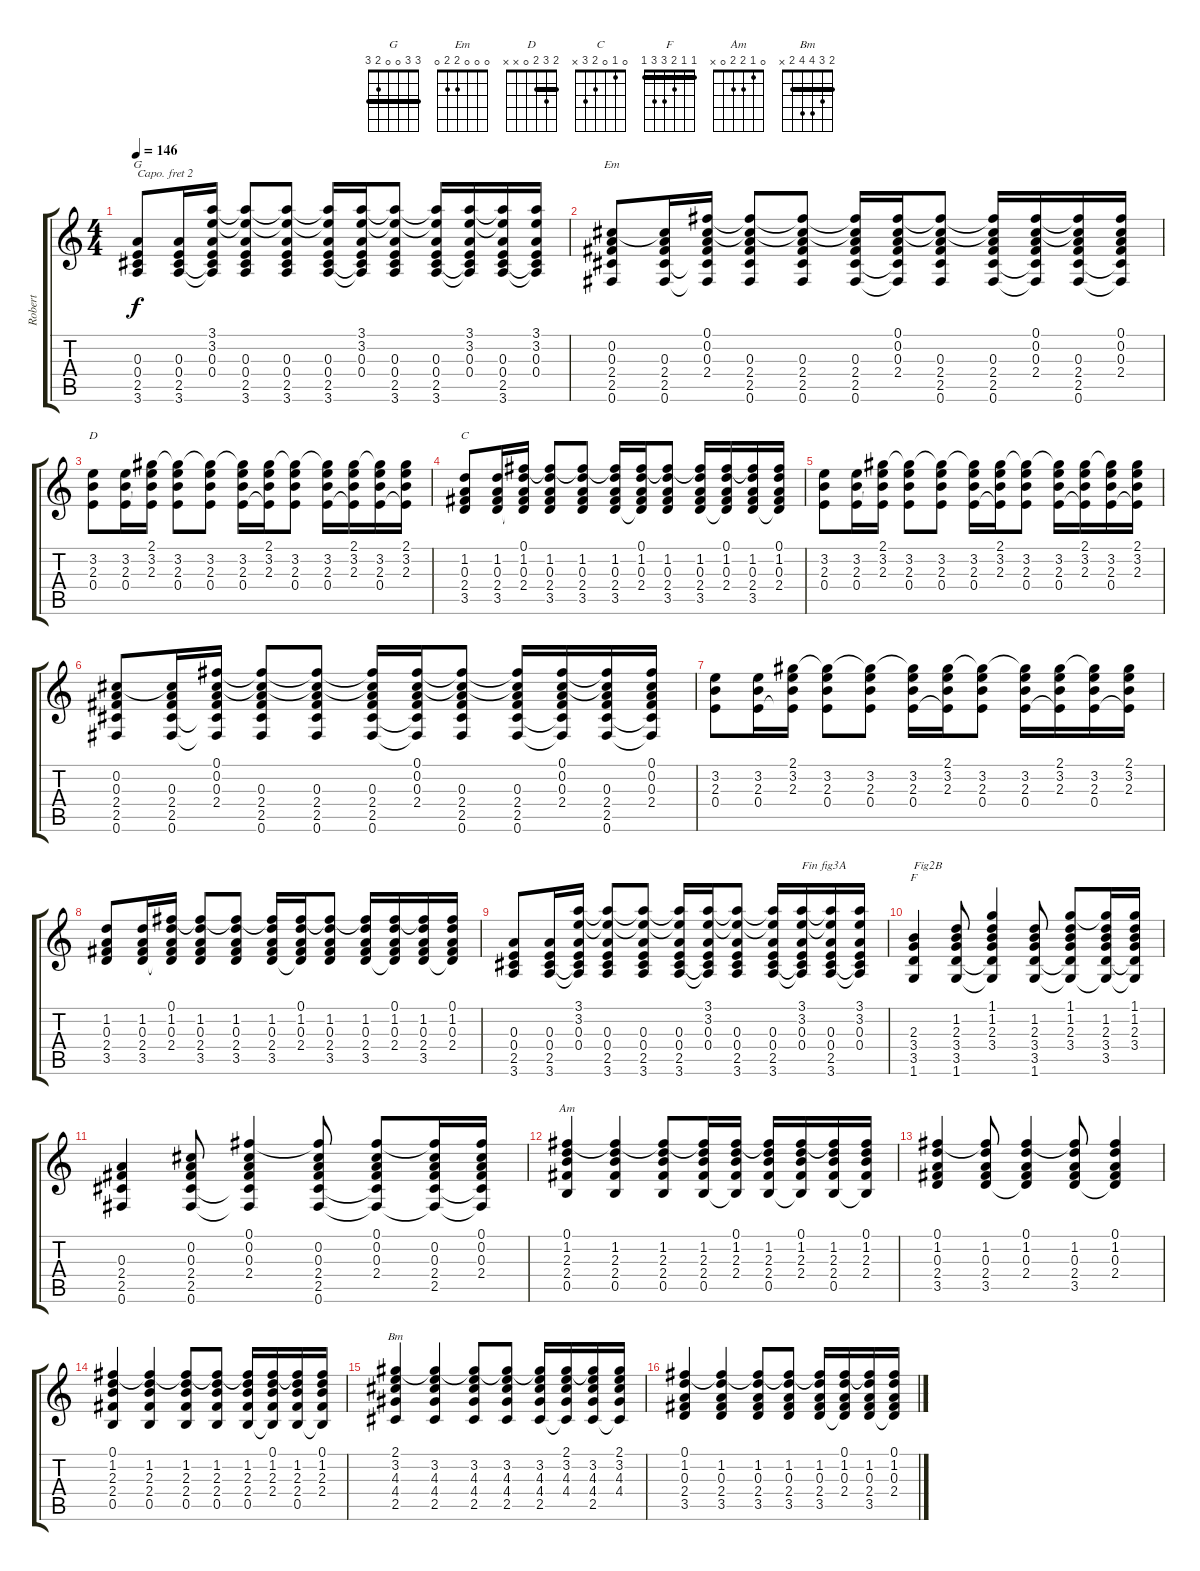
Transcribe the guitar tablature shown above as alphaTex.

\track ("Robert" "Robert") {instrument acousticguitarsteel}
\staff {score tabs}
\capo 2
\tuning (E4 B3 G3 D3 A2 E2) {hide}
\chord ("G" 3 3 0 0 2 3) {barre 3}
\chord ("Em" 0 0 0 2 2 0)
\chord ("D" 2 3 2 0 x x) {barre 2}
\chord ("C" 0 1 0 2 3 x)
\chord ("F" 1 1 2 3 3 1) {barre 1}
\chord ("Am" 0 1 2 2 0 x)
\chord ("Bm" 2 3 4 4 2 x) {barre 2}
\ts (4 4)
\tempo 146
\clef g2
\ks c
(0.3 0.4 2.5 3.6).8{ch "G" dy f} (0.3 0.4 2.5 3.6).16 (3.1 3.2 0.3 0.4 2.5{t} 3.6{t}).16 (3.1{t} 3.2{t} 0.3 0.4 2.5 3.6).8 (3.1{t} 3.2{t} 0.3 0.4 2.5 3.6).8 (3.1{t} 3.2{t} 0.3 0.4 2.5 3.6).16 (3.1 3.2 0.3 0.4 2.5{t} 3.6{t}).16 (3.1{t} 3.2{t} 0.3 0.4 2.5 3.6).8 (3.1{t} 3.2{t} 0.3 0.4 2.5 3.6).16 (3.1 3.2 0.3 0.4 2.5{t} 3.6{t}).16 (3.1{t} 3.2{t} 0.3 0.4 2.5 3.6).16 (3.1 3.2 0.3 0.4 2.5{t} 3.6{t}).16 |
(0.2 0.3 2.4 2.5 0.6).8{ch "Em"} (0.2{t} 0.3 2.4 2.5 0.6).16 (0.1 0.2 0.3 2.4 2.5{t} 0.6{t}).16 (0.1{t} 0.2{t} 0.3 2.4 2.5 0.6).8 (0.1{t} 0.2{t} 0.3 2.4 2.5 0.6).8 (0.1{t} 0.2{t} 0.3 2.4 2.5 0.6).16 (0.1 0.2 0.3 2.4 2.5{t} 0.6{t}).16 (0.1{t} 0.2{t} 0.3 2.4 2.5 0.6).8 (0.1{t} 0.2{t} 0.3 2.4 2.5 0.6).16 (0.1 0.2 0.3 2.4 2.5{t} 0.6{t}).16 (0.1{t} 0.2{t} 0.3 2.4 2.5 0.6).16 (0.1 0.2 0.3 2.4 2.5{t} 0.6{t}).16 |
(3.2 2.3 0.4).8{ch "D"} (3.2 2.3 0.4).16 (2.1 3.2 2.3 0.4{t}).16 (2.1{t} 3.2 2.3 0.4).8 (2.1{t} 3.2 2.3 0.4).8 (2.1{t} 3.2 2.3 0.4).16 (2.1 3.2 2.3 0.4{t}).16 (2.1{t} 3.2 2.3 0.4).8 (2.1{t} 3.2 2.3 0.4).16 (2.1 3.2 2.3 0.4{t}).16 (2.1{t} 3.2 2.3 0.4).16 (2.1 3.2 2.3 0.4{t}).16 |
(1.2 0.3 2.4 3.5).8{ch "C"} (1.2 0.3 2.4 3.5).16 (0.1 1.2 0.3 2.4 3.5{t}).16 (0.1{t} 1.2 0.3 2.4 3.5).8 (0.1{t} 1.2 0.3 2.4 3.5).8 (0.1{t} 1.2 0.3 2.4 3.5).16 (0.1 1.2 0.3 2.4 3.5{t}).16 (0.1{t} 1.2 0.3 2.4 3.5).8 (0.1{t} 1.2 0.3 2.4 3.5).16 (0.1 1.2 0.3 2.4 3.5{t}).16 (0.1{t} 1.2 0.3 2.4 3.5).16 (0.1 1.2 0.3 2.4 3.5{t}).16 |
(3.2 2.3 0.4).8 (3.2 2.3 0.4).16 (2.1 3.2 2.3 0.4{t}).16 (2.1{t} 3.2 2.3 0.4).8 (2.1{t} 3.2 2.3 0.4).8 (2.1{t} 3.2 2.3 0.4).16 (2.1 3.2 2.3 0.4{t}).16 (2.1{t} 3.2 2.3 0.4).8 (2.1{t} 3.2 2.3 0.4).16 (2.1 3.2 2.3 0.4{t}).16 (2.1{t} 3.2 2.3 0.4).16 (2.1 3.2 2.3 0.4{t}).16 |
(0.2 0.3 2.4 2.5 0.6).8 (0.2{t} 0.3 2.4 2.5 0.6).16 (0.1 0.2 0.3 2.4 2.5{t} 0.6{t}).16 (0.1{t} 0.2{t} 0.3 2.4 2.5 0.6).8 (0.1{t} 0.2{t} 0.3 2.4 2.5 0.6).8 (0.1{t} 0.2{t} 0.3 2.4 2.5 0.6).16 (0.1 0.2 0.3 2.4 2.5{t} 0.6{t}).16 (0.1{t} 0.2{t} 0.3 2.4 2.5 0.6).8 (0.1{t} 0.2{t} 0.3 2.4 2.5 0.6).16 (0.1 0.2 0.3 2.4 2.5{t} 0.6{t}).16 (0.1{t} 0.2{t} 0.3 2.4 2.5 0.6).16 (0.1 0.2 0.3 2.4 2.5{t} 0.6{t}).16 |
(3.2 2.3 0.4).8 (3.2 2.3 0.4).16 (2.1 3.2 2.3 0.4{t}).16 (2.1{t} 3.2 2.3 0.4).8 (2.1{t} 3.2 2.3 0.4).8 (2.1{t} 3.2 2.3 0.4).16 (2.1 3.2 2.3 0.4{t}).16 (2.1{t} 3.2 2.3 0.4).8 (2.1{t} 3.2 2.3 0.4).16 (2.1 3.2 2.3 0.4{t}).16 (2.1{t} 3.2 2.3 0.4).16 (2.1 3.2 2.3 0.4{t}).16 |
(1.2 0.3 2.4 3.5).8 (1.2 0.3 2.4 3.5).16 (0.1 1.2 0.3 2.4 3.5{t}).16 (0.1{t} 1.2 0.3 2.4 3.5).8 (0.1{t} 1.2 0.3 2.4 3.5).8 (0.1{t} 1.2 0.3 2.4 3.5).16 (0.1 1.2 0.3 2.4 3.5{t}).16 (0.1{t} 1.2 0.3 2.4 3.5).8 (0.1{t} 1.2 0.3 2.4 3.5).16 (0.1 1.2 0.3 2.4 3.5{t}).16 (0.1{t} 1.2 0.3 2.4 3.5).16 (0.1 1.2 0.3 2.4 3.5{t}).16 |
(0.3 0.4 2.5 3.6).8 (0.3 0.4 2.5 3.6).16 (3.1 3.2 0.3 0.4 2.5{t} 3.6{t}).16 (3.1{t} 3.2{t} 0.3 0.4 2.5 3.6).8 (3.1{t} 3.2{t} 0.3 0.4 2.5 3.6).8 (3.1{t} 3.2{t} 0.3 0.4 2.5 3.6).16 (3.1 3.2 0.3 0.4 2.5{t} 3.6{t}).16 (3.1{t} 3.2{t} 0.3 0.4 2.5 3.6).8 (3.1{t} 3.2{t} 0.3 0.4 2.5 3.6).16 (3.1 3.2 0.3 0.4 2.5{t} 3.6{t}).16{txt "Fin fig3A"} (3.1{t} 3.2{t} 0.3 0.4 2.5 3.6).16 (3.1 3.2 0.3 0.4 2.5{t} 3.6{t}).16 |
(2.3 3.4 3.5 1.6).4{ch "F" txt "Fig2B"} (1.2 2.3 3.4 3.5 1.6).8 (1.1 1.2 2.3 3.4 3.5{t} 1.6{t}).4 (1.2 2.3 3.4 3.5 1.6).8 (1.1 1.2 2.3 3.4 3.5{t} 1.6{t}).8 (1.1{t} 1.2 2.3 3.4 3.5 1.6{t}).16 (1.1 1.2 2.3 3.4 3.5{t} 1.6{t}).16 |
(0.3 2.4 2.5 0.6).4 (0.2 0.3 2.4 2.5 0.6).8 (0.1 0.2 0.3 2.4 2.5{t} 0.6{t}).4 (0.1{t} 0.2 0.3 2.4 2.5 0.6).8 (0.1 0.2 0.3 2.4 2.5{t} 0.6{t}).8 (0.1{t} 0.2 0.3 2.4 2.5 0.6{t}).16 (0.1 0.2 0.3 2.4 2.5{t} 0.6{t}).16 |
(0.1 1.2 2.3 2.4 0.5).4{ch "Am"} (0.1{t} 1.2 2.3 2.4 0.5).4 (0.1{t} 1.2 2.3 2.4 0.5).8 (0.1{t} 1.2 2.3 2.4 0.5).16 (0.1 1.2 2.3 2.4 0.5{t}).16 (0.1{t} 1.2 2.3 2.4 0.5).16 (0.1 1.2 2.3 2.4 0.5{t}).16 (0.1{t} 1.2 2.3 2.4 0.5).16 (0.1 1.2 2.3 2.4 0.5{t}).16 |
(0.1 1.2 0.3 2.4 3.5).4 (0.1{t} 1.2 0.3 2.4 3.5).8 (0.1 1.2 0.3 2.4 3.5{t}).4 (0.1{t} 1.2 0.3 2.4 3.5).8 (0.1 1.2 0.3 2.4 3.5{t}).4 |
(0.1 1.2 2.3 2.4 0.5).4 (0.1{t} 1.2 2.3 2.4 0.5).4 (0.1{t} 1.2 2.3 2.4 0.5).8 (0.1{t} 1.2 2.3 2.4 0.5).8 (0.1{t} 1.2 2.3 2.4 0.5).16 (0.1 1.2 2.3 2.4 0.5{t}).16 (0.1{t} 1.2 2.3 2.4 0.5).16 (0.1 1.2 2.3 2.4 0.5{t}).16 |
(2.1 3.2 4.3 4.4 2.5).4{ch "Bm"} (2.1{t} 3.2 4.3 4.4 2.5).4 (2.1{t} 3.2 4.3 4.4 2.5).8 (2.1{t} 3.2 4.3 4.4 2.5).8 (2.1{t} 3.2 4.3 4.4 2.5).16 (2.1 3.2 4.3 4.4 2.5{t}).16 (2.1{t} 3.2 4.3 4.4 2.5).16 (2.1 3.2 4.3 4.4 2.5{t}).16 |
(0.1 1.2 0.3 2.4 3.5).4 (0.1{t} 1.2 0.3 2.4 3.5).4 (0.1{t} 1.2 0.3 2.4 3.5).8 (0.1{t} 1.2 0.3 2.4 3.5).8 (0.1{t} 1.2 0.3 2.4 3.5).16 (0.1 1.2 0.3 2.4 3.5{t}).16 (0.1{t} 1.2 0.3 2.4 3.5).16 (0.1 1.2 0.3 2.4 3.5{t}).16
